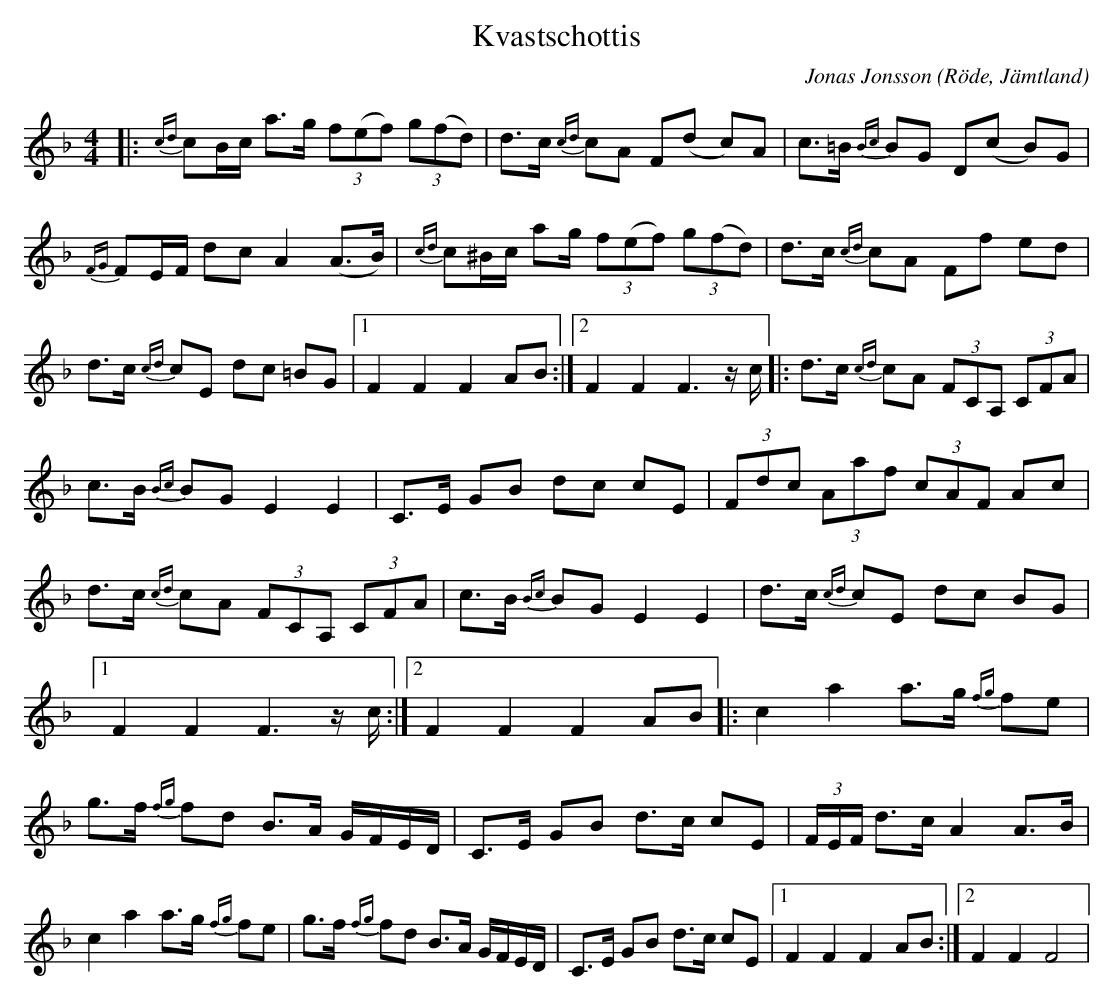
X:1
T:Kvastschottis
C:Jonas Jonsson
O:Röde, Jämtland
M:4/4
L:1/16
K:F
|: {cd}c2^z2Bc a2>g2 (3f2(e2f2) (3g2(f2d2) | d2>c2 {cd}c2A2 F2(d2- c2)A2 | c2>=B2 {Bc}B2G2 D2(c2- B2)G2 | {FG}F2EF d2c2 A4 (A2>B2) | {cd}c2^Bc a2g (3f2(e2f2) (3g2(f2d2) | d2>c2 {cd}c2A2 F2f2 e2d2 | d2>c2 {cd}c2E2 d2c2 =B2G2 |1 F4 F4 F4 A2B2 :|2 F4 F4 F4> z2c ]|: d2>c2 {cd}c2A2 (3F2C2A,2 (3C2F2A2 | c2>B2 {Bc}B2G2 E4 E4 | C2>E2 G2B2 d2c2 c2E2 | (3F2d2c2 (3A2a2f2 (3c2A2F2 A2c2 | d2>c2 {cd}c2A2 (3F2C2A,2, (3C2F2A2 | c2>B2 {Bc}B2G2 E4 E4 | d2>c2 {cd}c2E2 d2c2 B2G2 |1 F4 F4 F4> z2c :|2 F4 F4 F4 A2B2 ]|: c4 a4 a2>g2 {fg}f2e2 | g2>f2 {fg}f2d2 B2>A2 GFED | C2,>E2 G2B2 d2>c2 c2E2 | (3FEF d2>c2 A4 A2>B2 | c4 a4 a2>g2 {fg}f2e2 | g2>f2 {fg}f2d2 B2>A2 GFED | C2,>E2 G2B2 d2>c2 c2E2 |1 F4 F4 F4 A2B2 :|2  F4 F4 F8 |
